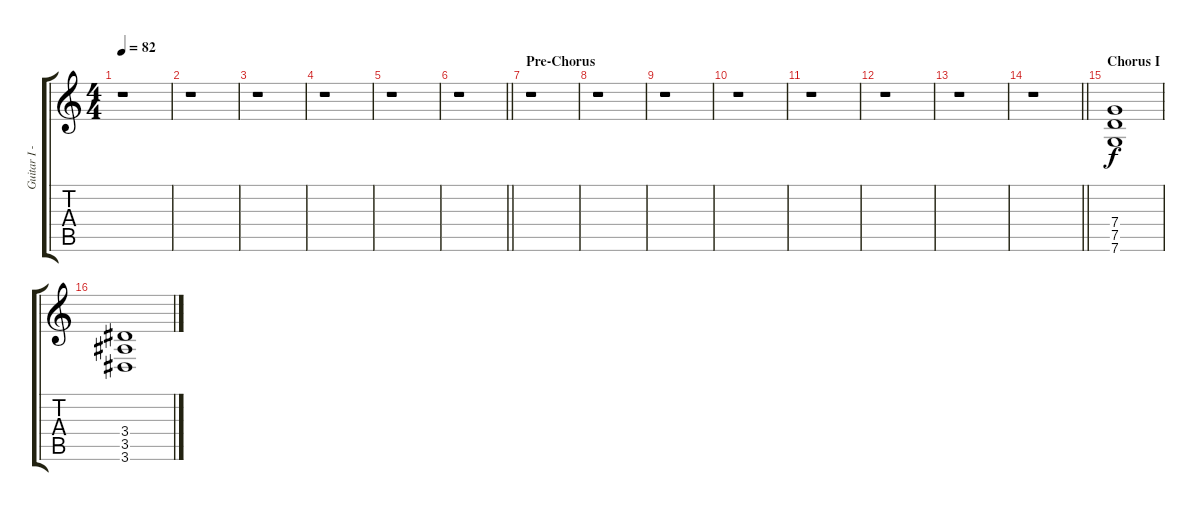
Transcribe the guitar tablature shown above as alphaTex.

\track ("Guitar I - Richard Kruspe" "Guitar I -") {instrument distortionguitar}
\staff {score tabs}
\tuning (D4 A3 F3 C3 G2 C2) {hide}
\ts (4 4)
\tempo 82
\clef g2
\ks c
r.1{dy f} |
r.1 |
r.1 |
r.1 |
r.1 |
\barLineRight lightlight
r.1 |
\section ("" "Pre-Chorus")
r.1 |
r.1 |
r.1 |
r.1 |
r.1 |
r.1 |
r.1 |
\barLineRight lightlight
r.1 |
\section ("" "Chorus I")
(7.4 7.5 7.6).1 |
(3.4 3.5 3.6).1
